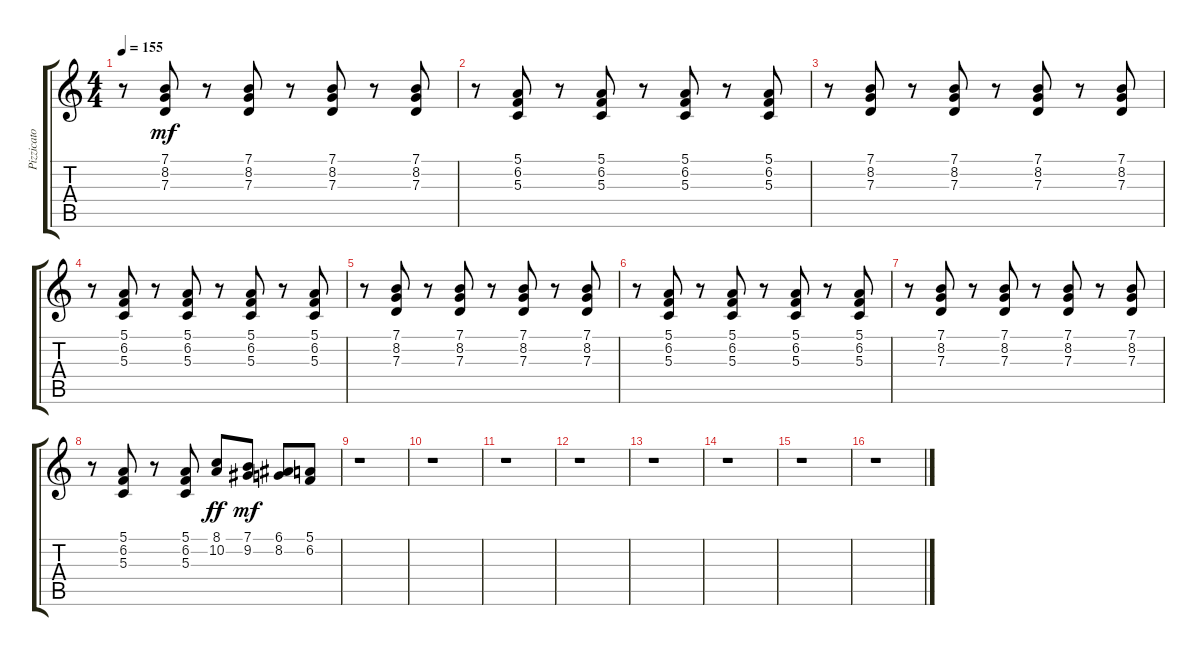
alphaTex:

\track ("Pizzicato" "Pizzicato") {instrument pizzicatostrings}
\staff {score tabs}
\tuning (E4 B3 G3 D3 A2 E2) {hide}
\ts (4 4)
\tempo 155
\clef g2
\ks c
r.8{dy mf} (7.1 8.2 7.3).8 r.8 (7.1 8.2 7.3).8 r.8 (7.1 8.2 7.3).8 r.8 (7.1 8.2 7.3).8 |
r.8 (5.1 6.2 5.3).8 r.8 (5.1 6.2 5.3).8 r.8 (5.1 6.2 5.3).8 r.8 (5.1 6.2 5.3).8 |
r.8 (7.1 8.2 7.3).8 r.8 (7.1 8.2 7.3).8 r.8 (7.1 8.2 7.3).8 r.8 (7.1 8.2 7.3).8 |
r.8 (5.1 6.2 5.3).8 r.8 (5.1 6.2 5.3).8 r.8 (5.1 6.2 5.3).8 r.8 (5.1 6.2 5.3).8 |
r.8 (7.1 8.2 7.3).8 r.8 (7.1 8.2 7.3).8 r.8 (7.1 8.2 7.3).8 r.8 (7.1 8.2 7.3).8 |
r.8 (5.1 6.2 5.3).8 r.8 (5.1 6.2 5.3).8 r.8 (5.1 6.2 5.3).8 r.8 (5.1 6.2 5.3).8 |
r.8 (7.1 8.2 7.3).8 r.8 (7.1 8.2 7.3).8 r.8 (7.1 8.2 7.3).8 r.8 (7.1 8.2 7.3).8 |
r.8 (5.1 6.2 5.3).8 r.8 (5.1 6.2 5.3).8 (8.1 10.2).8{dy ff} (7.1 9.2).8{dy mf} (6.1 8.2).8 (5.1 6.2).8 |
r.1 |
r.1 |
r.1 |
r.1 |
r.1 |
r.1 |
r.1 |
r.1
